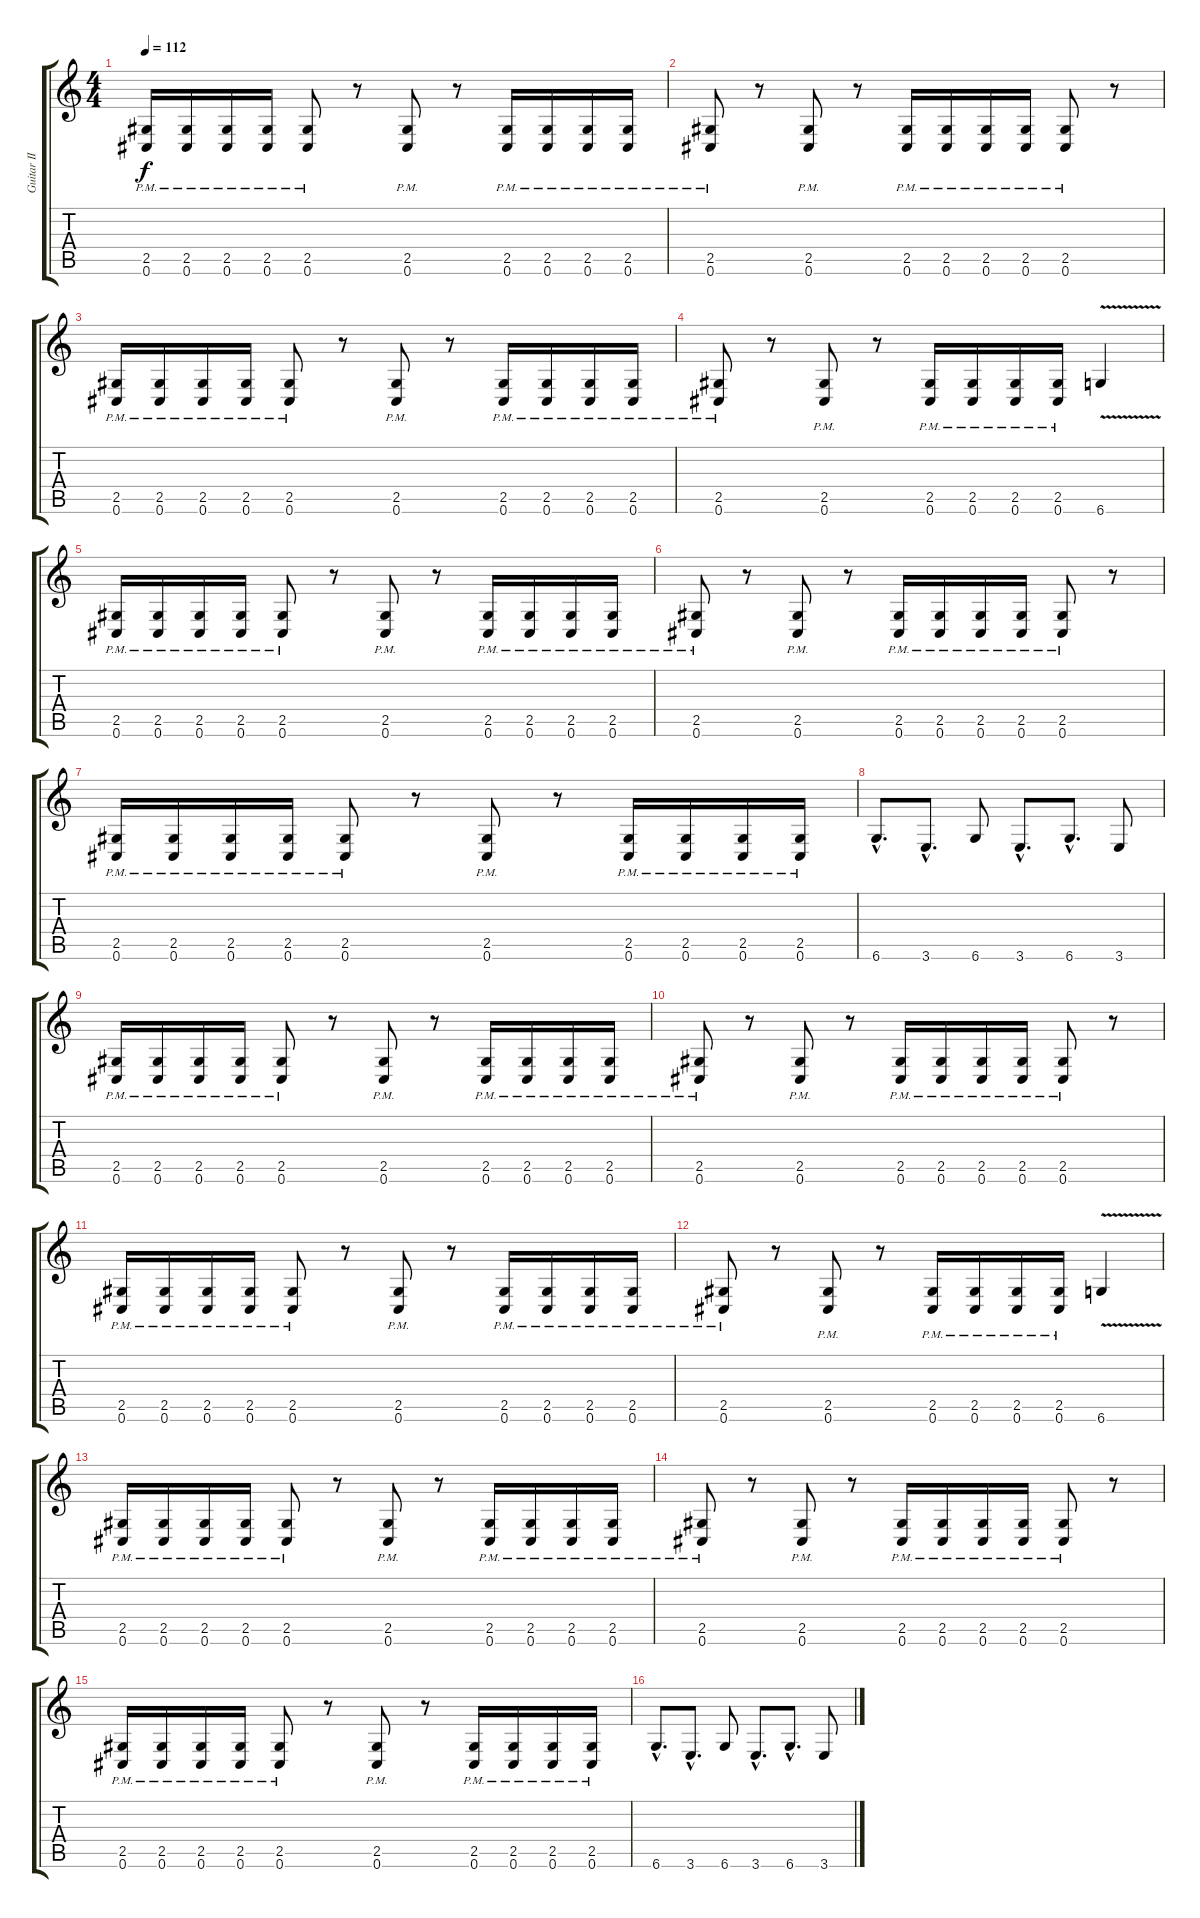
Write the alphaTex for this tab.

\track ("Guitar II" "Guitar II") {instrument distortionguitar}
\staff {score tabs}
\tuning (Db4 Ab3 E3 B2 Gb2 Db2) {hide}
\ts (4 4)
\tempo 112
\clef g2
\ks c
(2.5{pm} 0.6{pm}).16{dy f} (2.5{pm} 0.6{pm}).16 (2.5{pm} 0.6{pm}).16 (2.5{pm} 0.6{pm}).16 (2.5{pm} 0.6{pm}).8 r.8 (2.5{pm} 0.6{pm}).8 r.8 (2.5{pm} 0.6{pm}).16 (2.5{pm} 0.6{pm}).16 (2.5{pm} 0.6{pm}).16 (2.5{pm} 0.6{pm}).16 |
(2.5{pm} 0.6{pm}).8 r.8 (2.5{pm} 0.6{pm}).8 r.8 (2.5{pm} 0.6{pm}).16 (2.5{pm} 0.6{pm}).16 (2.5{pm} 0.6{pm}).16 (2.5{pm} 0.6{pm}).16 (2.5{pm} 0.6{pm}).8 r.8 |
(2.5{pm} 0.6{pm}).16 (2.5{pm} 0.6{pm}).16 (2.5{pm} 0.6{pm}).16 (2.5{pm} 0.6{pm}).16 (2.5{pm} 0.6{pm}).8 r.8 (2.5{pm} 0.6{pm}).8 r.8 (2.5{pm} 0.6{pm}).16 (2.5{pm} 0.6{pm}).16 (2.5{pm} 0.6{pm}).16 (2.5{pm} 0.6{pm}).16 |
(2.5{pm} 0.6{pm}).8 r.8 (2.5{pm} 0.6{pm}).8 r.8 (2.5{pm} 0.6{pm}).16 (2.5{pm} 0.6{pm}).16 (2.5{pm} 0.6{pm}).16 (2.5{pm} 0.6{pm}).16 6.6{v}.4 |
(2.5{pm} 0.6{pm}).16 (2.5{pm} 0.6{pm}).16 (2.5{pm} 0.6{pm}).16 (2.5{pm} 0.6{pm}).16 (2.5{pm} 0.6{pm}).8 r.8 (2.5{pm} 0.6{pm}).8 r.8 (2.5{pm} 0.6{pm}).16 (2.5{pm} 0.6{pm}).16 (2.5{pm} 0.6{pm}).16 (2.5{pm} 0.6{pm}).16 |
(2.5{pm} 0.6{pm}).8 r.8 (2.5{pm} 0.6{pm}).8 r.8 (2.5{pm} 0.6{pm}).16 (2.5{pm} 0.6{pm}).16 (2.5{pm} 0.6{pm}).16 (2.5{pm} 0.6{pm}).16 (2.5{pm} 0.6{pm}).8 r.8 |
(2.5{pm} 0.6{pm}).16 (2.5{pm} 0.6{pm}).16 (2.5{pm} 0.6{pm}).16 (2.5{pm} 0.6{pm}).16 (2.5{pm} 0.6{pm}).8 r.8 (2.5{pm} 0.6{pm}).8 r.8 (2.5{pm} 0.6{pm}).16 (2.5{pm} 0.6{pm}).16 (2.5{pm} 0.6{pm}).16 (2.5{pm} 0.6{pm}).16 |
6.6{hac}.8{d} 3.6{hac}.8{d} 6.6.8 3.6{hac}.8{d} 6.6{hac}.8{d} 3.6.8 |
(2.5{pm} 0.6{pm}).16 (2.5{pm} 0.6{pm}).16 (2.5{pm} 0.6{pm}).16 (2.5{pm} 0.6{pm}).16 (2.5{pm} 0.6{pm}).8 r.8 (2.5{pm} 0.6{pm}).8 r.8 (2.5{pm} 0.6{pm}).16 (2.5{pm} 0.6{pm}).16 (2.5{pm} 0.6{pm}).16 (2.5{pm} 0.6{pm}).16 |
(2.5{pm} 0.6{pm}).8 r.8 (2.5{pm} 0.6{pm}).8 r.8 (2.5{pm} 0.6{pm}).16 (2.5{pm} 0.6{pm}).16 (2.5{pm} 0.6{pm}).16 (2.5{pm} 0.6{pm}).16 (2.5{pm} 0.6{pm}).8 r.8 |
(2.5{pm} 0.6{pm}).16 (2.5{pm} 0.6{pm}).16 (2.5{pm} 0.6{pm}).16 (2.5{pm} 0.6{pm}).16 (2.5{pm} 0.6{pm}).8 r.8 (2.5{pm} 0.6{pm}).8 r.8 (2.5{pm} 0.6{pm}).16 (2.5{pm} 0.6{pm}).16 (2.5{pm} 0.6{pm}).16 (2.5{pm} 0.6{pm}).16 |
(2.5{pm} 0.6{pm}).8 r.8 (2.5{pm} 0.6{pm}).8 r.8 (2.5{pm} 0.6{pm}).16 (2.5{pm} 0.6{pm}).16 (2.5{pm} 0.6{pm}).16 (2.5{pm} 0.6{pm}).16 6.6{v}.4 |
(2.5{pm} 0.6{pm}).16 (2.5{pm} 0.6{pm}).16 (2.5{pm} 0.6{pm}).16 (2.5{pm} 0.6{pm}).16 (2.5{pm} 0.6{pm}).8 r.8 (2.5{pm} 0.6{pm}).8 r.8 (2.5{pm} 0.6{pm}).16 (2.5{pm} 0.6{pm}).16 (2.5{pm} 0.6{pm}).16 (2.5{pm} 0.6{pm}).16 |
(2.5{pm} 0.6{pm}).8 r.8 (2.5{pm} 0.6{pm}).8 r.8 (2.5{pm} 0.6{pm}).16 (2.5{pm} 0.6{pm}).16 (2.5{pm} 0.6{pm}).16 (2.5{pm} 0.6{pm}).16 (2.5{pm} 0.6{pm}).8 r.8 |
(2.5{pm} 0.6{pm}).16 (2.5{pm} 0.6{pm}).16 (2.5{pm} 0.6{pm}).16 (2.5{pm} 0.6{pm}).16 (2.5{pm} 0.6{pm}).8 r.8 (2.5{pm} 0.6{pm}).8 r.8 (2.5{pm} 0.6{pm}).16 (2.5{pm} 0.6{pm}).16 (2.5{pm} 0.6{pm}).16 (2.5{pm} 0.6{pm}).16 |
6.6{hac}.8{d} 3.6{hac}.8{d} 6.6.8 3.6{hac}.8{d} 6.6{hac}.8{d} 3.6.8
